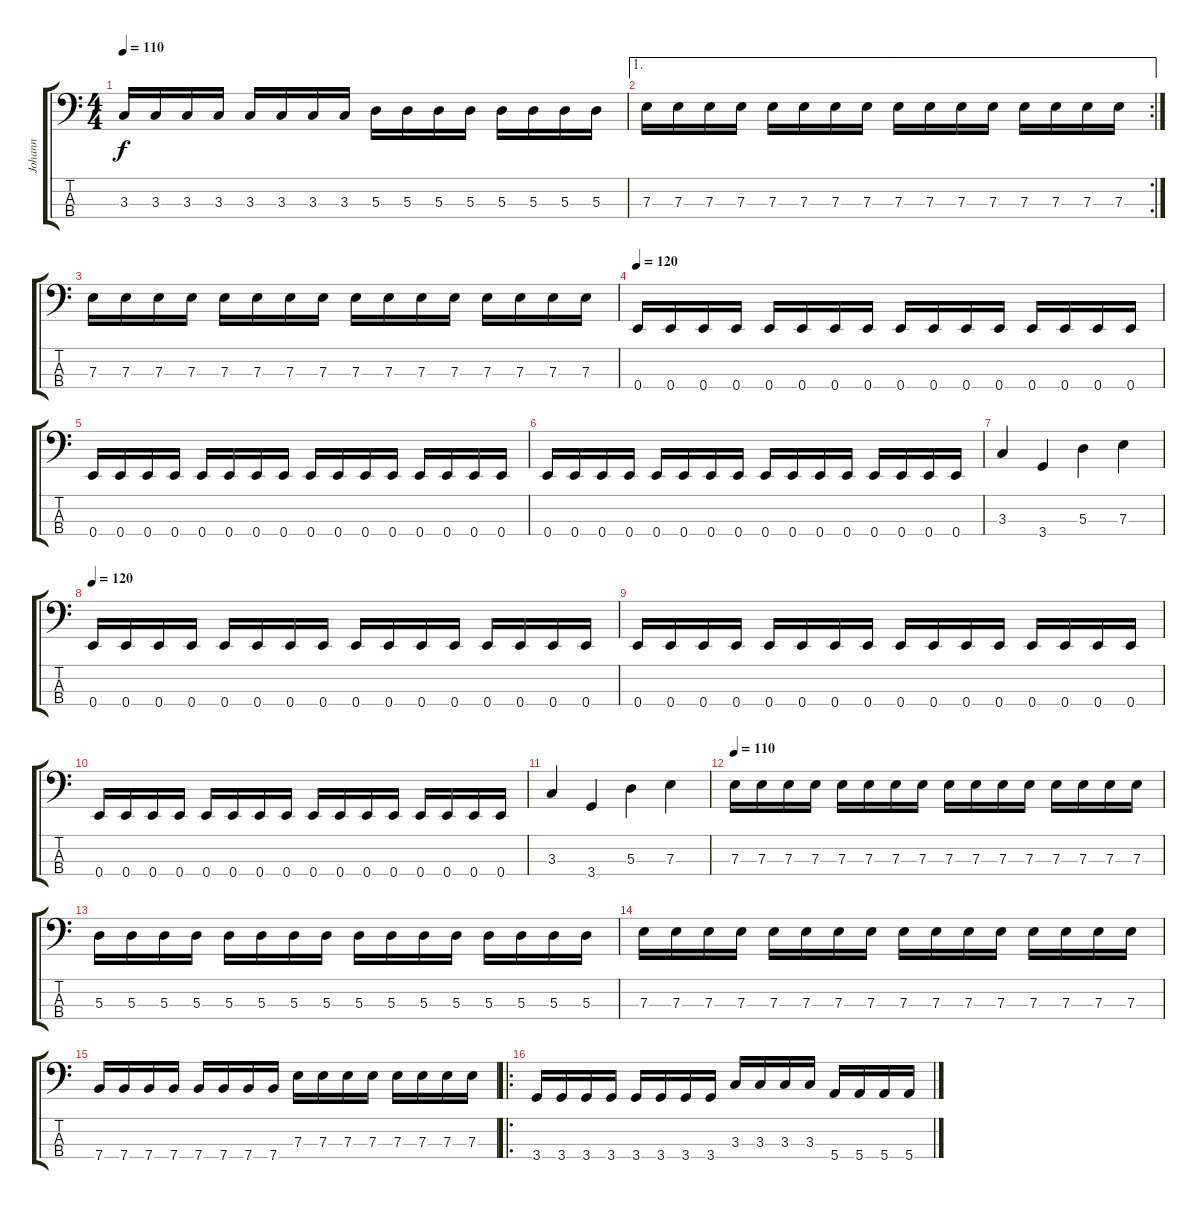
\track ("Johann" "Johann") {instrument electricbassfinger}
\staff {score tabs}
\tuning (G2 D2 A1 E1) {hide}
\ts (4 4)
\tempo 110
\clef f4
\ks c
3.3.16{dy f} 3.3.16 3.3.16 3.3.16 3.3.16 3.3.16 3.3.16 3.3.16 5.3.16 5.3.16 5.3.16 5.3.16 5.3.16 5.3.16 5.3.16 5.3.16 |
\ae 1
\rc 2
7.3.16 7.3.16 7.3.16 7.3.16 7.3.16 7.3.16 7.3.16 7.3.16 7.3.16 7.3.16 7.3.16 7.3.16 7.3.16 7.3.16 7.3.16 7.3.16 |
7.3.16 7.3.16 7.3.16 7.3.16 7.3.16 7.3.16 7.3.16 7.3.16 7.3.16 7.3.16 7.3.16 7.3.16 7.3.16 7.3.16 7.3.16 7.3.16 |
\tempo 120
0.4.16 0.4.16 0.4.16 0.4.16 0.4.16 0.4.16 0.4.16 0.4.16 0.4.16 0.4.16 0.4.16 0.4.16 0.4.16 0.4.16 0.4.16 0.4.16 |
0.4.16 0.4.16 0.4.16 0.4.16 0.4.16 0.4.16 0.4.16 0.4.16 0.4.16 0.4.16 0.4.16 0.4.16 0.4.16 0.4.16 0.4.16 0.4.16 |
0.4.16 0.4.16 0.4.16 0.4.16 0.4.16 0.4.16 0.4.16 0.4.16 0.4.16 0.4.16 0.4.16 0.4.16 0.4.16 0.4.16 0.4.16 0.4.16 |
3.3.4 3.4.4 5.3.4 7.3.4 |
\tempo 120
0.4.16 0.4.16 0.4.16 0.4.16 0.4.16 0.4.16 0.4.16 0.4.16 0.4.16 0.4.16 0.4.16 0.4.16 0.4.16 0.4.16 0.4.16 0.4.16 |
0.4.16 0.4.16 0.4.16 0.4.16 0.4.16 0.4.16 0.4.16 0.4.16 0.4.16 0.4.16 0.4.16 0.4.16 0.4.16 0.4.16 0.4.16 0.4.16 |
0.4.16 0.4.16 0.4.16 0.4.16 0.4.16 0.4.16 0.4.16 0.4.16 0.4.16 0.4.16 0.4.16 0.4.16 0.4.16 0.4.16 0.4.16 0.4.16 |
3.3.4 3.4.4 5.3.4 7.3.4 |
\tempo 110
7.3.16 7.3.16 7.3.16 7.3.16 7.3.16 7.3.16 7.3.16 7.3.16 7.3.16 7.3.16 7.3.16 7.3.16 7.3.16 7.3.16 7.3.16 7.3.16 |
5.3.16 5.3.16 5.3.16 5.3.16 5.3.16 5.3.16 5.3.16 5.3.16 5.3.16 5.3.16 5.3.16 5.3.16 5.3.16 5.3.16 5.3.16 5.3.16 |
7.3.16 7.3.16 7.3.16 7.3.16 7.3.16 7.3.16 7.3.16 7.3.16 7.3.16 7.3.16 7.3.16 7.3.16 7.3.16 7.3.16 7.3.16 7.3.16 |
7.4.16 7.4.16 7.4.16 7.4.16 7.4.16 7.4.16 7.4.16 7.4.16 7.3.16 7.3.16 7.3.16 7.3.16 7.3.16 7.3.16 7.3.16 7.3.16 |
\ro
3.4.16 3.4.16 3.4.16 3.4.16 3.4.16 3.4.16 3.4.16 3.4.16 3.3.16 3.3.16 3.3.16 3.3.16 5.4.16 5.4.16 5.4.16 5.4.16
